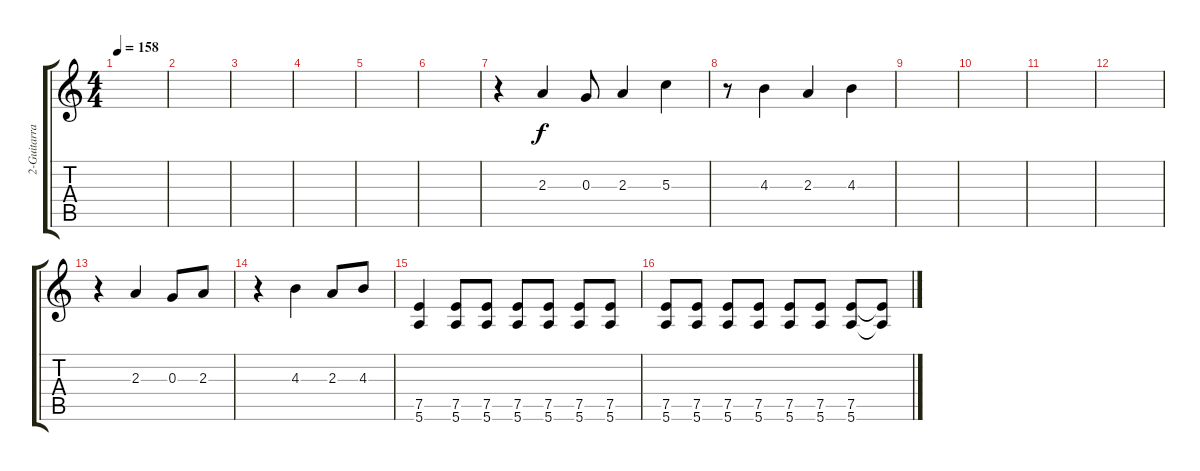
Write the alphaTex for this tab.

\track ("2-Guitarra" "2-Guitarra") {instrument overdrivenguitar}
\staff {score tabs}
\tuning (E4 B3 G3 D3 A2 E2) {hide}
\ts (4 4)
\tempo 158
\clef g2
\ks c
|
|
|
|
|
|
r.4 2.3.4 0.3.8 2.3.4 5.3.4 |
r.8 4.3.4 2.3.4 4.3.4 |
|
|
|
|
r.4 2.3.4 0.3.8 2.3.8 |
r.4 4.3.4 2.3.8 4.3.8 |
(7.5 5.6).4 (7.5 5.6).8 (7.5 5.6).8 (7.5 5.6).8 (7.5 5.6).8 (7.5 5.6).8 (7.5 5.6).8 |
(7.5 5.6).8 (7.5 5.6).8 (7.5 5.6).8 (7.5 5.6).8 (7.5 5.6).8 (7.5 5.6).8 (7.5 5.6).8 (7.5{t} 5.6{t}).8
